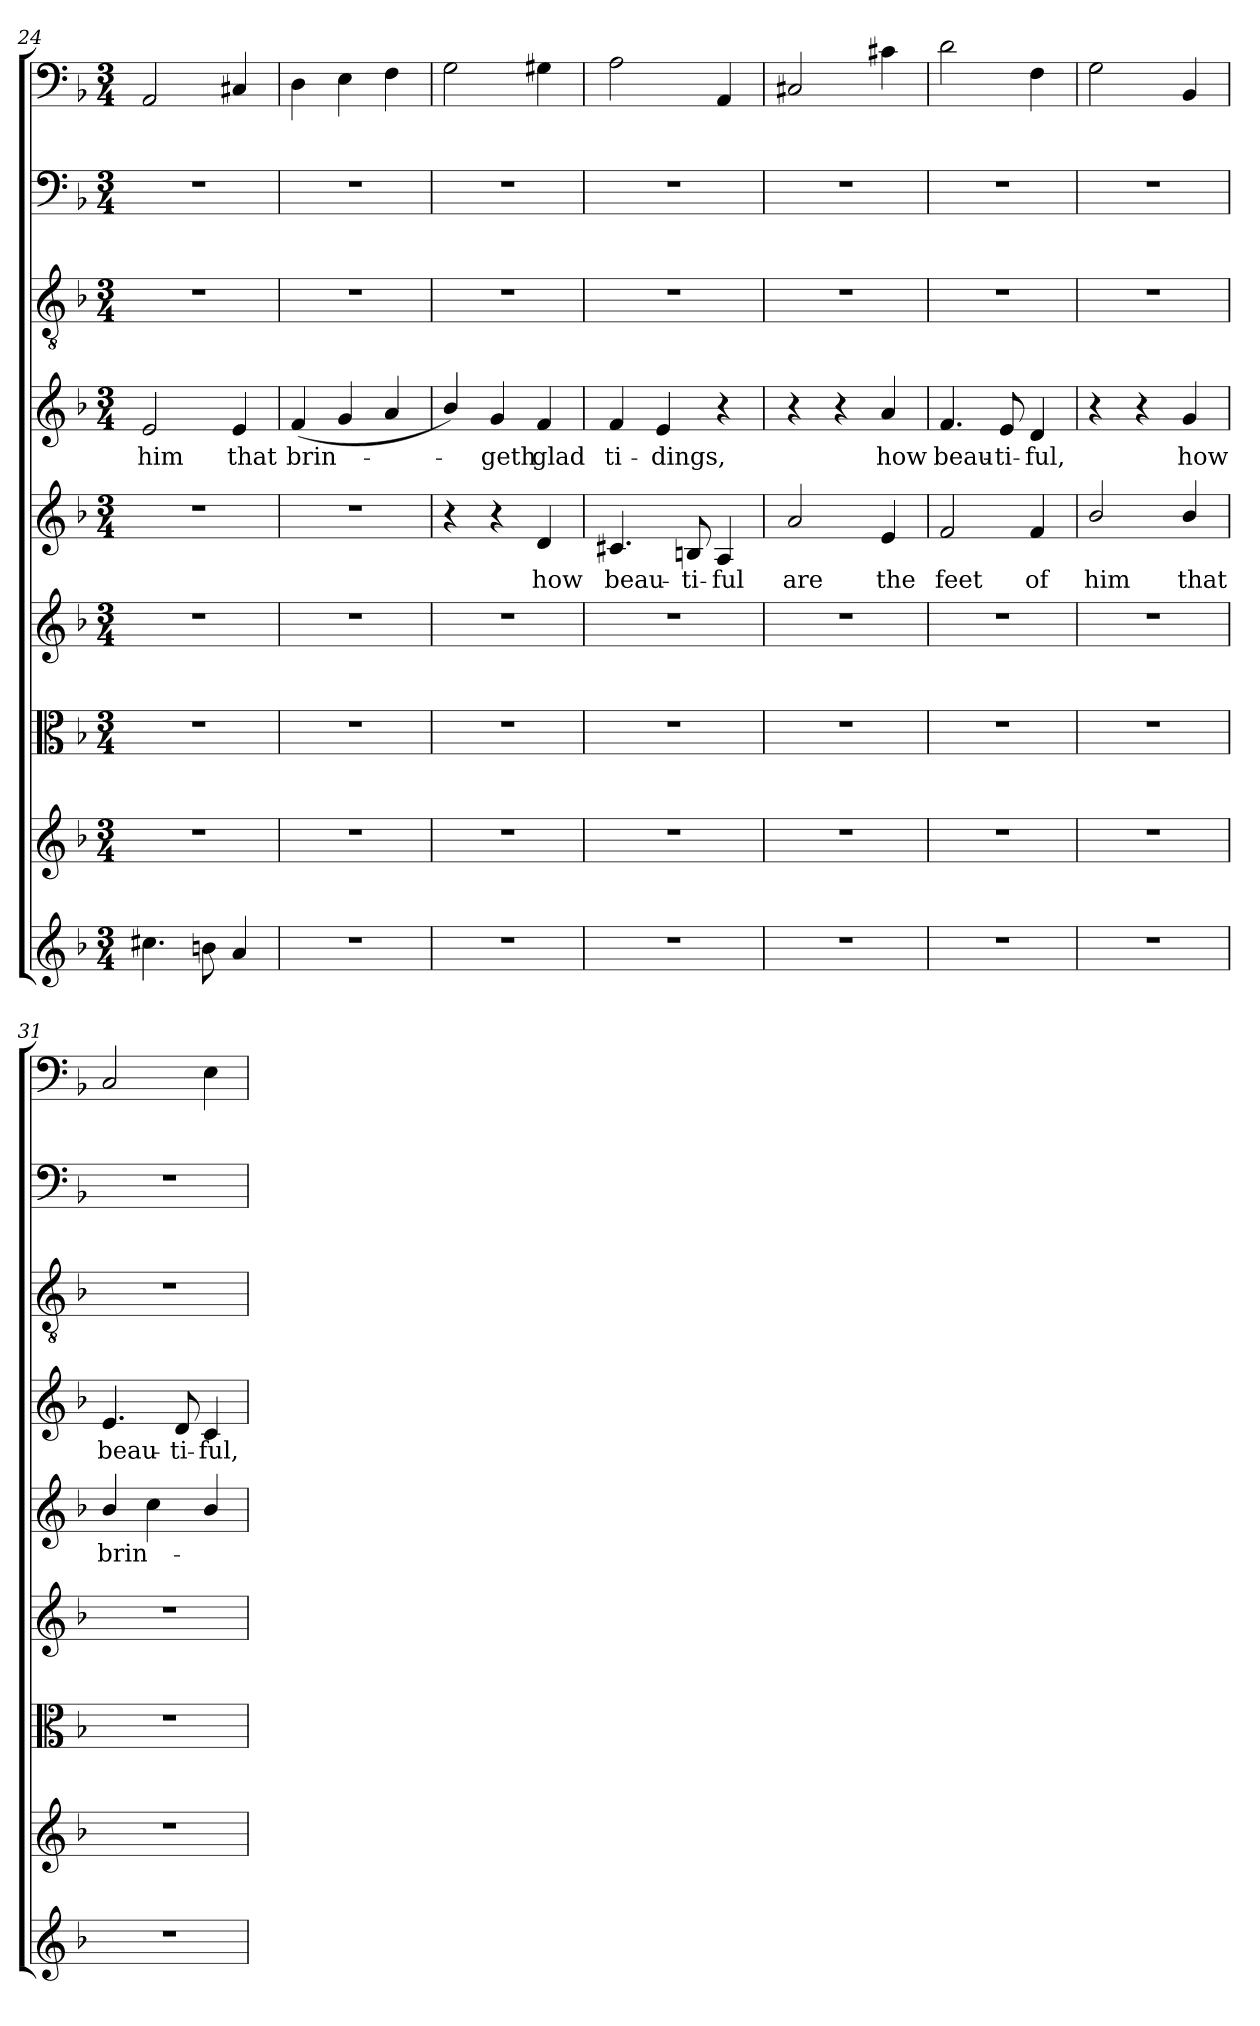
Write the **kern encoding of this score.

**kern	**kern	**kern	**kern	**kern	**text	**kern	**text	**kern	**kern	**kern
*part9	*part8	*part7	*part6	*part5	*part5	*part4	*part4	*part3	*part2	*part1
*staff9	*staff8	*staff7	*staff6	*staff5	*staff5	*staff4	*staff4	*staff3	*staff2	*staff1
*clefG2	*clefG2	*clefC3	*clefG2	*clefG2	*	*clefG2	*	*clefGv2	*clefF4	*clefF4
*k[b-]	*k[b-]	*k[b-]	*k[b-]	*k[b-]	*	*k[b-]	*	*k[b-]	*k[b-]	*k[b-]
*d:	*d:	*d:	*d:	*d:	*	*d:	*	*d:	*d:	*d:
*M3/4	*M3/4	*M3/4	*M3/4	*M3/4	*	*M3/4	*	*M3/4	*M3/4	*M3/4
=24	=24	=24	=24	=24	=24	=24	=24	=24	=24	=24
4.cc#X\	2.r	2.r	2.r	2.r	.	2e/	him	2.r	2.r	2AA/
8bn\	.	.	.	.	.	.	.	.	.	.
4a/	.	.	.	.	.	4e/	that	.	.	4C#X/
=25	=25	=25	=25	=25	=25	=25	=25	=25	=25	=25
2.r	2.r	2.r	2.r	2.r	.	(4f/	brin-	2.r	2.r	4D\
.	.	.	.	.	.	4g/	.	.	.	4E\
.	.	.	.	.	.	4a/	.	.	.	4F\
=26	=26	=26	=26	=26	=26	=26	=26	=26	=26	=26
2.r	2.r	2.r	2.r	4r	.	4b-/)	.	2.r	2.r	2G\
.	.	.	.	4r	.	4g/	-geth	.	.	.
.	.	.	.	4d/	how	4f/	glad	.	.	4G#X\
=27	=27	=27	=27	=27	=27	=27	=27	=27	=27	=27
2.r	2.r	2.r	2.r	4.c#X/	beau-	4f/	ti-	2.r	2.r	2A\
.	.	.	.	.	.	4e/	-dings,	.	.	.
.	.	.	.	8Bn/	-ti-	.	.	.	.	.
.	.	.	.	4A/	-ful	4r	.	.	.	4AA/
=28	=28	=28	=28	=28	=28	=28	=28	=28	=28	=28
2.r	2.r	2.r	2.r	2a/	are	4r	.	2.r	2.r	2C#X/
.	.	.	.	.	.	4r	.	.	.	.
.	.	.	.	4e/	the	4a/	how	.	.	4c#X\
=29	=29	=29	=29	=29	=29	=29	=29	=29	=29	=29
2.r	2.r	2.r	2.r	2f/	feet	4.f/	beau-	2.r	2.r	2d\
.	.	.	.	.	.	8e/	-ti-	.	.	.
.	.	.	.	4f/	of	4d/	-ful,	.	.	4F\
=30	=30	=30	=30	=30	=30	=30	=30	=30	=30	=30
2.r	2.r	2.r	2.r	2b-/	him	4r	.	2.r	2.r	2G\
.	.	.	.	.	.	4r	.	.	.	.
.	.	.	.	4b-/	that	4g/	how	.	.	4BB-/
=31	=31	=31	=31	=31	=31	=31	=31	=31	=31	=31
2.r	2.r	2.r	2.r	4b-/	brin-	4.e/	beau-	2.r	2.r	2C/
.	.	.	.	4cc\	.	.	.	.	.	.
.	.	.	.	.	.	8d/	-ti-	.	.	.
.	.	.	.	4b-/	.	4c/	-ful,	.	.	4E\
=	=	=	=	=	=	=	=	=	=	=
*-	*-	*-	*-	*-	*-	*-	*-	*-	*-	*-
